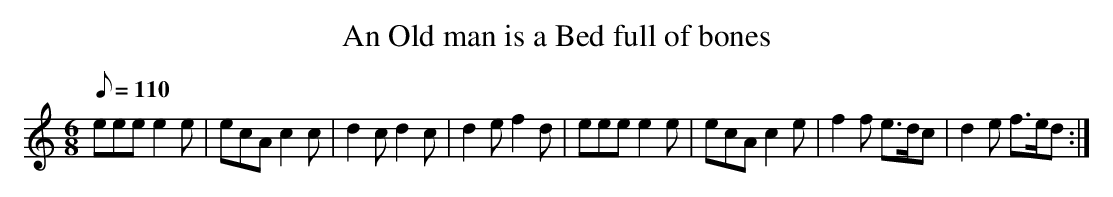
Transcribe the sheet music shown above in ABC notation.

X:1
T:An Old man is a Bed full of bones
L:1/8
M:6/8
Q:110
K:C
eee e2e|ecA c2c|d2c d2c|d2e f2d|eee e2e|ecA c2e|f2f e>dc|d2e f>ed:|
